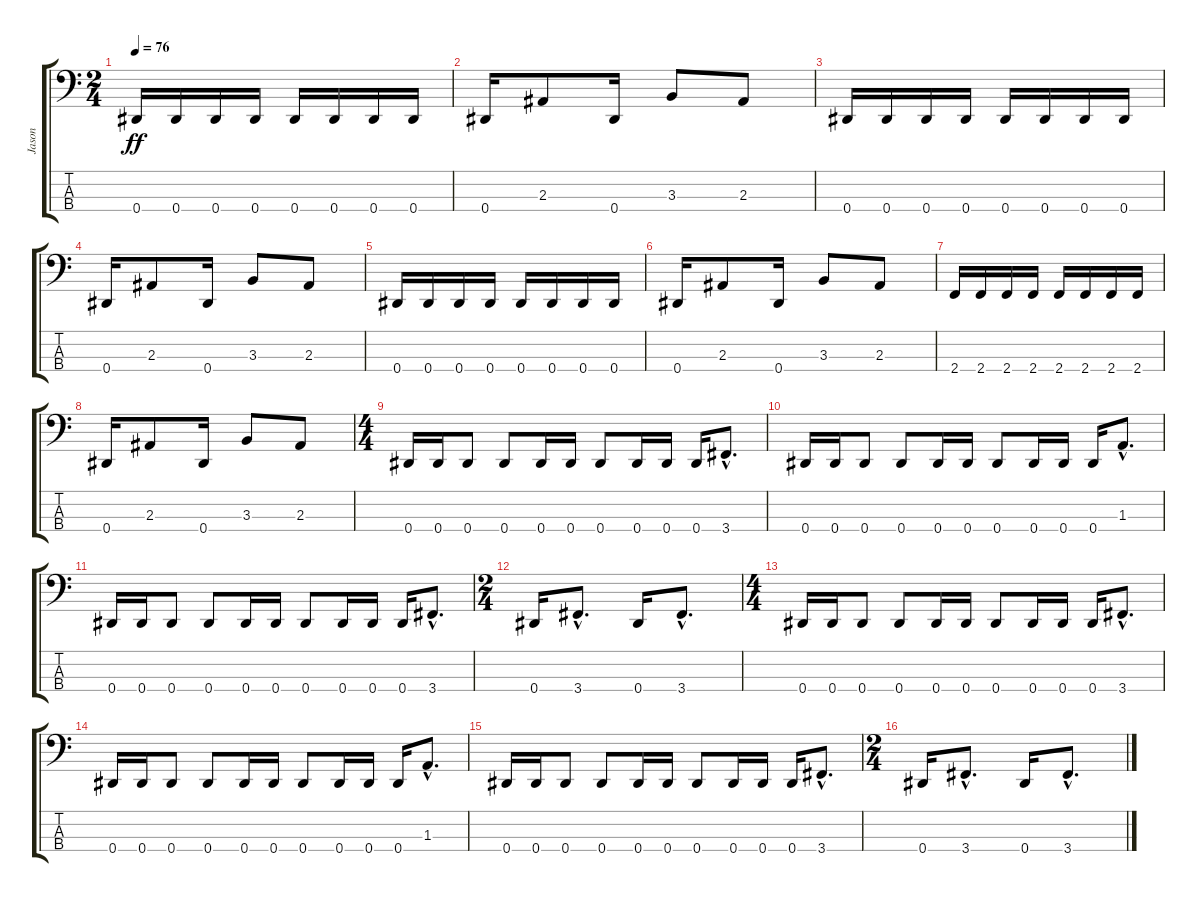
\track ("Jason" "Jason") {instrument electricbasspick}
\staff {score tabs}
\tuning (Gb2 Db2 Ab1 Eb1) {hide}
\ts (2 4)
\tempo 76
\clef f4
\ks c
0.4.16{dy ff} 0.4.16 0.4.16 0.4.16 0.4.16 0.4.16 0.4.16 0.4.16 |
0.4.16 2.3.8 0.4.16 3.3.8 2.3.8 |
0.4.16 0.4.16 0.4.16 0.4.16 0.4.16 0.4.16 0.4.16 0.4.16 |
0.4.16 2.3.8 0.4.16 3.3.8 2.3.8 |
0.4.16 0.4.16 0.4.16 0.4.16 0.4.16 0.4.16 0.4.16 0.4.16 |
0.4.16 2.3.8 0.4.16 3.3.8 2.3.8 |
2.4.16 2.4.16 2.4.16 2.4.16 2.4.16 2.4.16 2.4.16 2.4.16 |
0.4.16 2.3.8 0.4.16 3.3.8 2.3.8 |
\ts (4 4)
0.4.16 0.4.16 0.4.8 0.4.8 0.4.16 0.4.16 0.4.8 0.4.16 0.4.16 0.4.16 3.4{hac}.8{d} |
0.4.16 0.4.16 0.4.8 0.4.8 0.4.16 0.4.16 0.4.8 0.4.16 0.4.16 0.4.16 1.3{hac}.8{d} |
0.4.16 0.4.16 0.4.8 0.4.8 0.4.16 0.4.16 0.4.8 0.4.16 0.4.16 0.4.16 3.4{hac}.8{d} |
\ts (2 4)
0.4.16 3.4{hac}.8{d} 0.4.16 3.4{hac}.8{d} |
\ts (4 4)
0.4.16 0.4.16 0.4.8 0.4.8 0.4.16 0.4.16 0.4.8 0.4.16 0.4.16 0.4.16 3.4{hac}.8{d} |
0.4.16 0.4.16 0.4.8 0.4.8 0.4.16 0.4.16 0.4.8 0.4.16 0.4.16 0.4.16 1.3{hac}.8{d} |
0.4.16 0.4.16 0.4.8 0.4.8 0.4.16 0.4.16 0.4.8 0.4.16 0.4.16 0.4.16 3.4{hac}.8{d} |
\ts (2 4)
0.4.16 3.4{hac}.8{d} 0.4.16 3.4{hac}.8{d}
